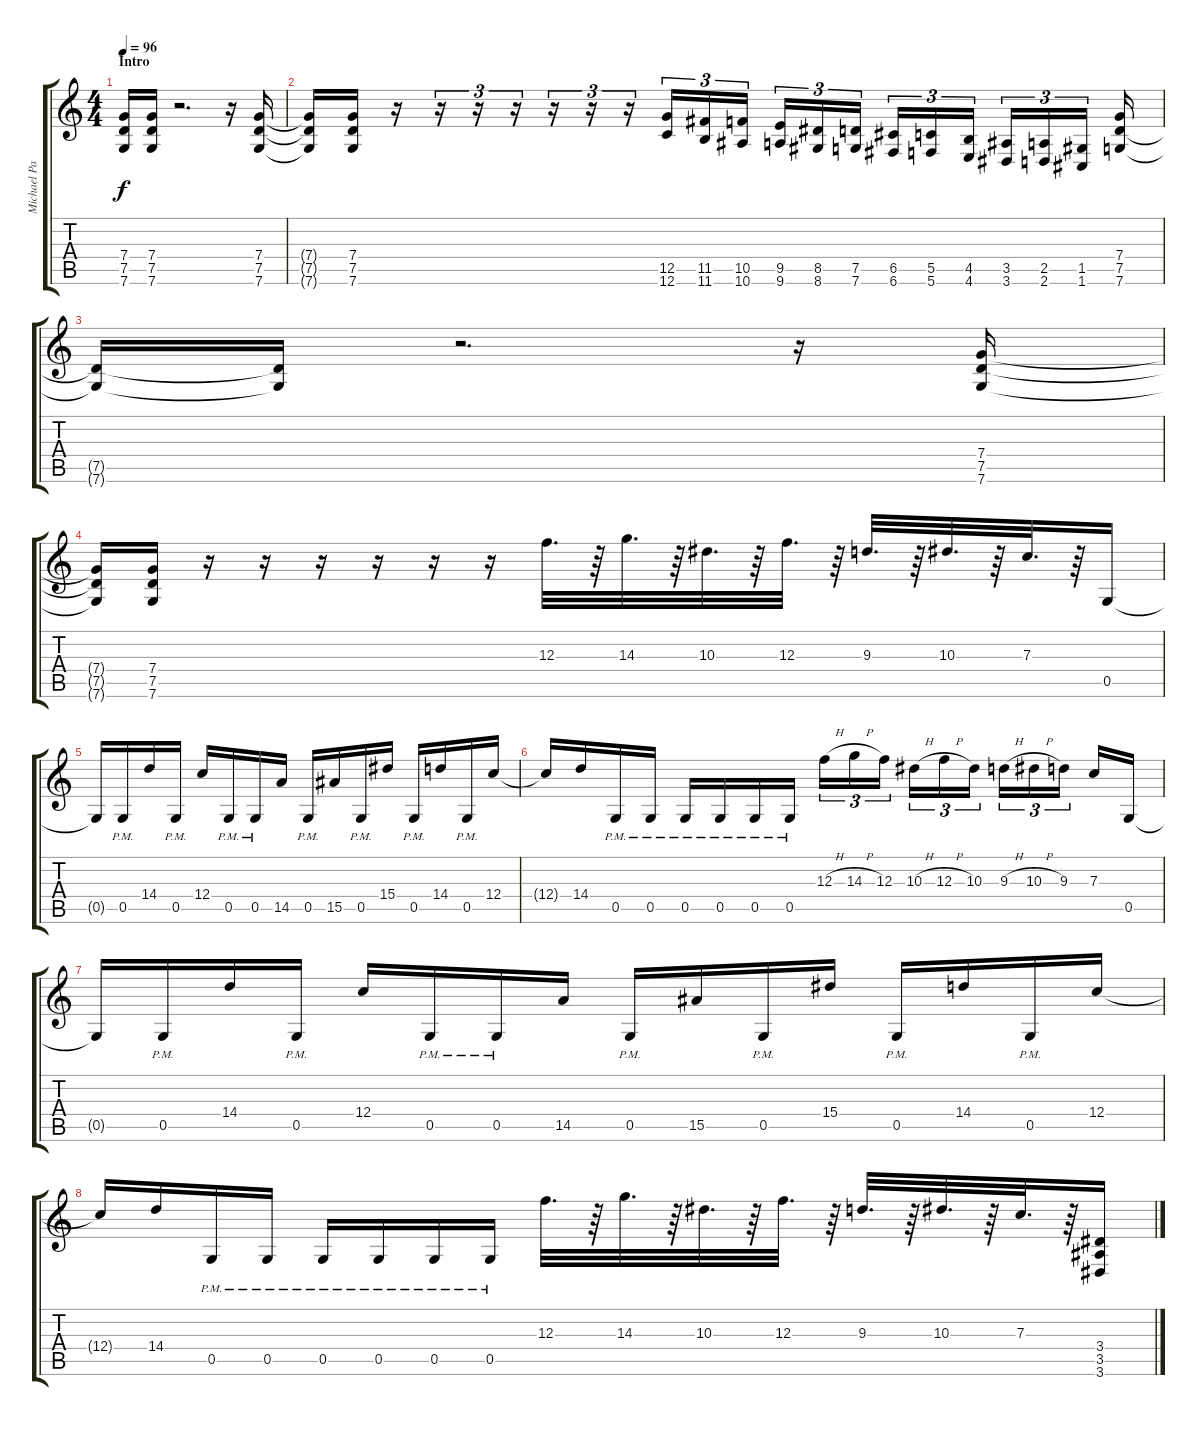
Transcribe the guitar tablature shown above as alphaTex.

\track ("Michael Padge" "Michael Pa") {instrument distortionguitar}
\staff {score tabs}
\tuning (D4 A3 F3 C3 G2 C2) {hide}
\ts (4 4)
\section ("" "Intro")
\tempo 96
\clef g2
\ks c
(7.4 7.5 7.6).16{dy f instrument distortionguitar} (7.4 7.5 7.6).16 r.2{d} r.16 (7.4 7.5 7.6).16 |
(7.4{t} 7.5{t} 7.6{t}).16 (7.4 7.5 7.6).16 r.16 r.16{tu (3 2)} r.16{tu (3 2)} r.16{tu (3 2)} r.16{tu (3 2)} r.16{tu (3 2)} r.16{tu (3 2)} (12.5 12.6).16{tu (3 2) instrument guitarfretnoise} (11.5 11.6).16{tu (3 2)} (10.5 10.6).16{tu (3 2) beam splitsecondary} (9.5 9.6).16{tu (3 2)} (8.5 8.6).16{tu (3 2)} (7.5 7.6).16{tu (3 2) beam splitsecondary} (6.5 6.6).16{tu (3 2)} (5.5 5.6).16{tu (3 2)} (4.5 4.6).16{tu (3 2) beam splitsecondary} (3.5 3.6).16{tu (3 2)} (2.5 2.6).16{tu (3 2)} (1.5 1.6).16{tu (3 2) beam splitsecondary} (7.4 7.5 7.6).16{instrument distortionguitar} |
(7.5{t} 7.6{t}).16 (7.5{t} 7.6{t}).16 r.2{d} r.16 (7.4 7.5 7.6).16 |
(7.4{t} 7.5{t} 7.6{t}).16 (7.4 7.5 7.6).16 r.16 r.16 r.16 r.16 r.16 r.16 12.3.32{d} r.64 14.3.32{d} r.64 10.3.32{d} r.64 12.3.32{d} r.64 9.3.32{d} r.64 10.3.32{d} r.64 7.3.32{d} r.64 0.5.16 |
0.5{t}.16 0.5{pm}.16 14.4.16 0.5{pm}.16 12.4.16 0.5{pm}.16 0.5{pm}.16 14.5.16 0.5{pm}.16 15.5.16 0.5{pm}.16 15.4.16 0.5{pm}.16 14.4.16 0.5{pm}.16 12.4.16 |
12.4{t}.16 14.4.16 0.5{pm}.16 0.5{pm}.16 0.5{pm}.16 0.5{pm}.16 0.5{pm}.16 0.5{pm}.16 12.3{h}.16{tu (3 2)} 14.3{h}.16{tu (3 2)} 12.3.16{tu (3 2) beam splitsecondary} 10.3{h}.16{tu (3 2)} 12.3{h}.16{tu (3 2)} 10.3.16{tu (3 2)} 9.3{h}.16{tu (3 2)} 10.3{h}.16{tu (3 2)} 9.3.16{tu (3 2) beam splitsecondary} 7.3.16 0.5.16 |
0.5{t}.16 0.5{pm}.16 14.4.16 0.5{pm}.16 12.4.16 0.5{pm}.16 0.5{pm}.16 14.5.16 0.5{pm}.16 15.5.16 0.5{pm}.16 15.4.16 0.5{pm}.16 14.4.16 0.5{pm}.16 12.4.16 |
12.4{t}.16 14.4.16 0.5{pm}.16 0.5{pm}.16 0.5{pm}.16 0.5{pm}.16 0.5{pm}.16 0.5{pm}.16 12.3.32{d} r.64 14.3.32{d} r.64 10.3.32{d} r.64 12.3.32{d} r.64 9.3.32{d} r.64 10.3.32{d} r.64 7.3.32{d} r.64 (3.4 3.5 3.6).16
